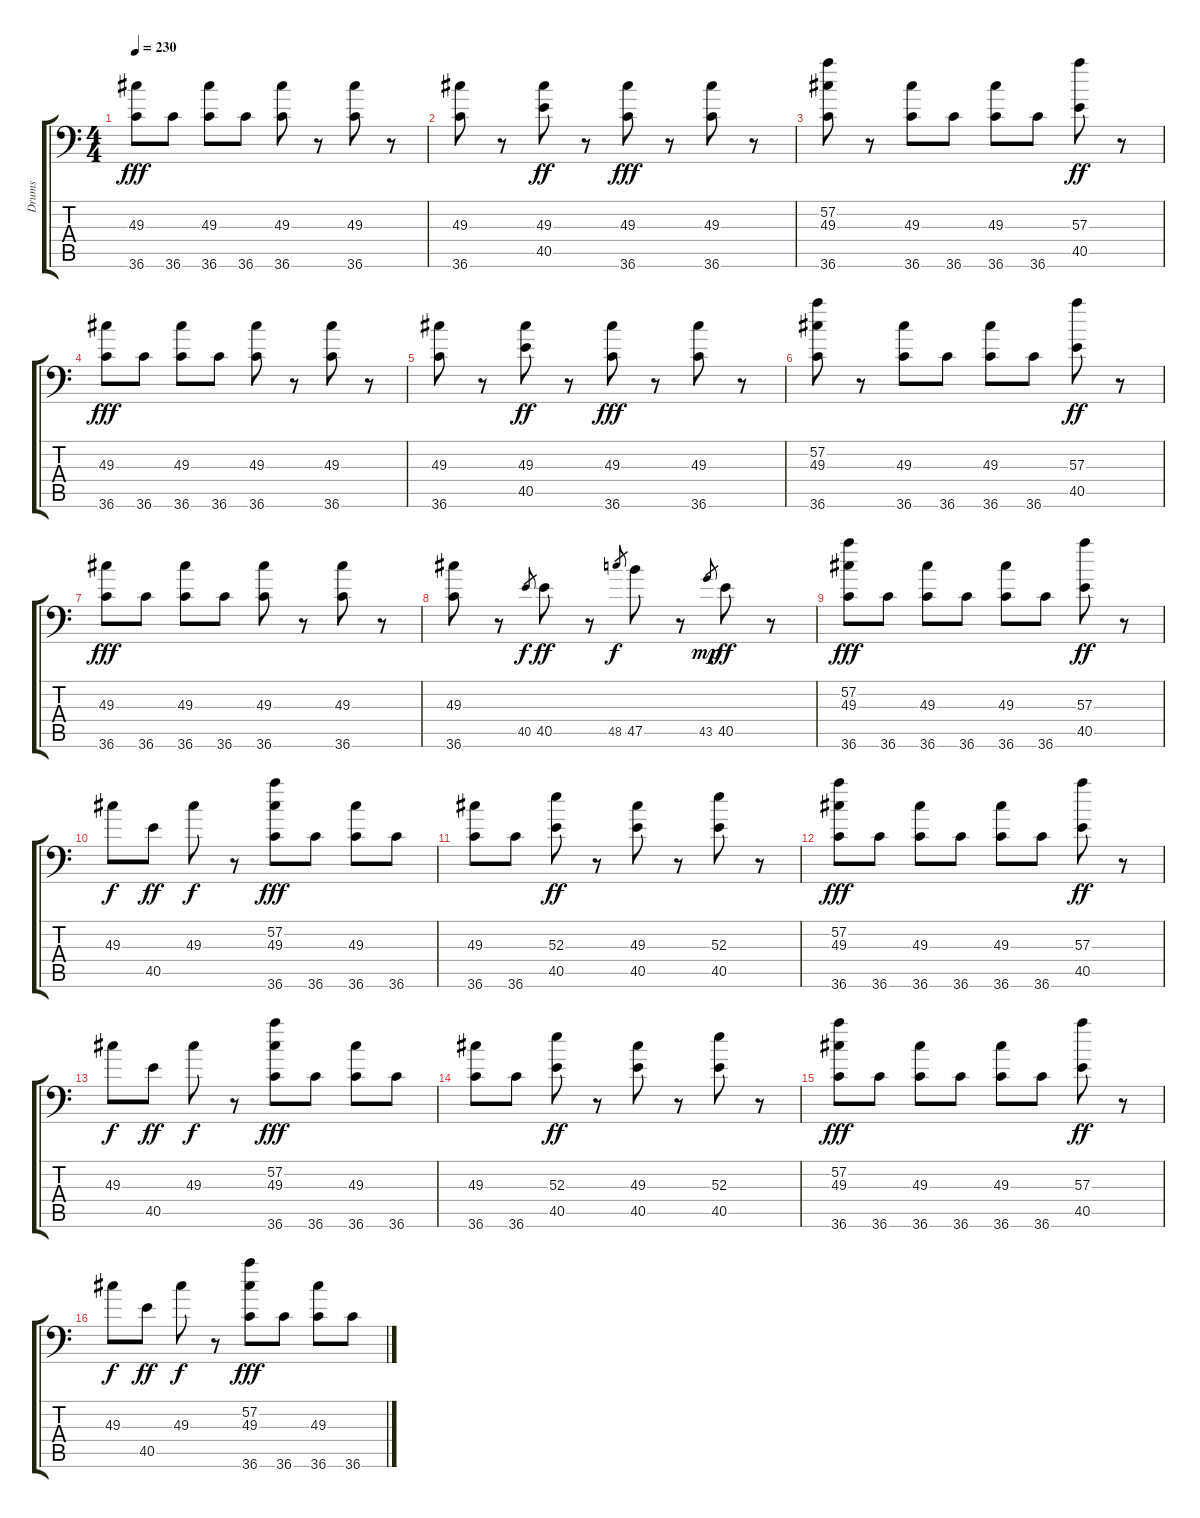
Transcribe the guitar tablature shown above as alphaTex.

\track ("Drums " "Drums ") {instrument acousticgrandpiano}
\staff {score tabs}
\tuning (C-1 C-1 C-1 C-1 C-1 C-1) {hide}
\ts (4 4)
\tempo 230
\clef f4
\ks c
(49.3 36.6).8{dy fff} 36.6.8 (49.3 36.6).8 36.6.8 (49.3 36.6).8 r.8 (49.3 36.6).8 r.8 |
(49.3 36.6).8 r.8 (49.3 40.5).8{dy ff} r.8 (49.3 36.6).8{dy fff} r.8 (49.3 36.6).8 r.8 |
(57.2 49.3 36.6).8 r.8 (49.3 36.6).8 36.6.8 (49.3 36.6).8 36.6.8 (57.3 40.5).8{dy ff} r.8 |
(49.3 36.6).8{dy fff} 36.6.8 (49.3 36.6).8 36.6.8 (49.3 36.6).8 r.8 (49.3 36.6).8 r.8 |
(49.3 36.6).8 r.8 (49.3 40.5).8{dy ff} r.8 (49.3 36.6).8{dy fff} r.8 (49.3 36.6).8 r.8 |
(57.2 49.3 36.6).8 r.8 (49.3 36.6).8 36.6.8 (49.3 36.6).8 36.6.8 (57.3 40.5).8{dy ff} r.8 |
(49.3 36.6).8{dy fff} 36.6.8 (49.3 36.6).8 36.6.8 (49.3 36.6).8 r.8 (49.3 36.6).8 r.8 |
(49.3 36.6).8 r.8 40.5.8{gr dy f} 40.5.8{dy ff} r.8 48.5.8{gr dy f} 47.5.8 r.8 43.5.8{gr dy mp} 40.5.8{dy ff} r.8 |
(57.2 49.3 36.6).8{dy fff} 36.6.8 (49.3 36.6).8 36.6.8 (49.3 36.6).8 36.6.8 (57.3 40.5).8{dy ff} r.8 |
49.3.8{dy f} 40.5.8{dy ff} 49.3.8{dy f} r.8 (57.2 49.3 36.6).8{dy fff} 36.6.8 (49.3 36.6).8 36.6.8 |
(49.3 36.6).8 36.6.8 (52.3 40.5).8{dy ff} r.8 (49.3 40.5).8 r.8 (52.3 40.5).8 r.8 |
(57.2 49.3 36.6).8{dy fff} 36.6.8 (49.3 36.6).8 36.6.8 (49.3 36.6).8 36.6.8 (57.3 40.5).8{dy ff} r.8 |
49.3.8{dy f} 40.5.8{dy ff} 49.3.8{dy f} r.8 (57.2 49.3 36.6).8{dy fff} 36.6.8 (49.3 36.6).8 36.6.8 |
(49.3 36.6).8 36.6.8 (52.3 40.5).8{dy ff} r.8 (49.3 40.5).8 r.8 (52.3 40.5).8 r.8 |
(57.2 49.3 36.6).8{dy fff} 36.6.8 (49.3 36.6).8 36.6.8 (49.3 36.6).8 36.6.8 (57.3 40.5).8{dy ff} r.8 |
49.3.8{dy f} 40.5.8{dy ff} 49.3.8{dy f} r.8 (57.2 49.3 36.6).8{dy fff} 36.6.8 (49.3 36.6).8 36.6.8
